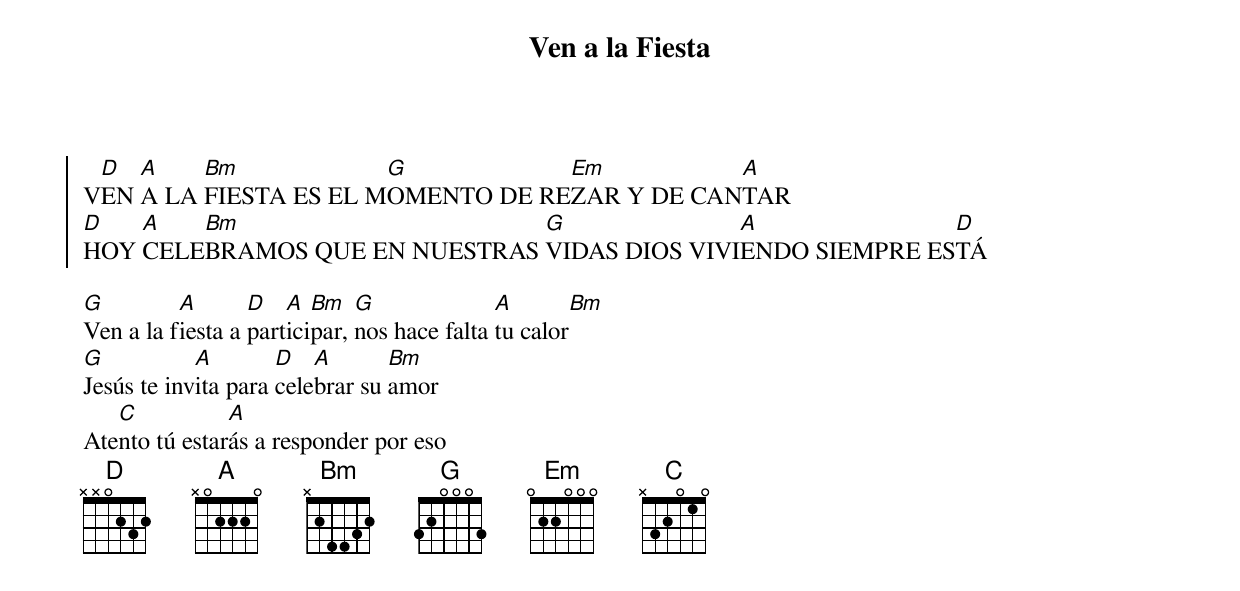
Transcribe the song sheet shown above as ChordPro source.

{title: Ven a la Fiesta}
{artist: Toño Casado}
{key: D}


{soc}
V[D]EN [A]A LA [Bm]FIESTA ES EL M[G]OMENTO DE RE[Em]ZAR Y DE CAN[A]TAR
[D]HOY [A]CELE[Bm]BRAMOS QUE EN NUESTRAS [G]VIDAS DIOS VIVI[A]ENDO SIEMPRE ES[D]TÁ
{eoc}

[G]Ven a la f[A]iesta a [D]part[A]ici[Bm]par, [G]nos hace falta [A]tu calor[Bm]
[G]Jesús te inv[A]ita para [D]cele[A]brar su [Bm]amor
Ate[C]nto tú estar[A]ás a responder por eso
